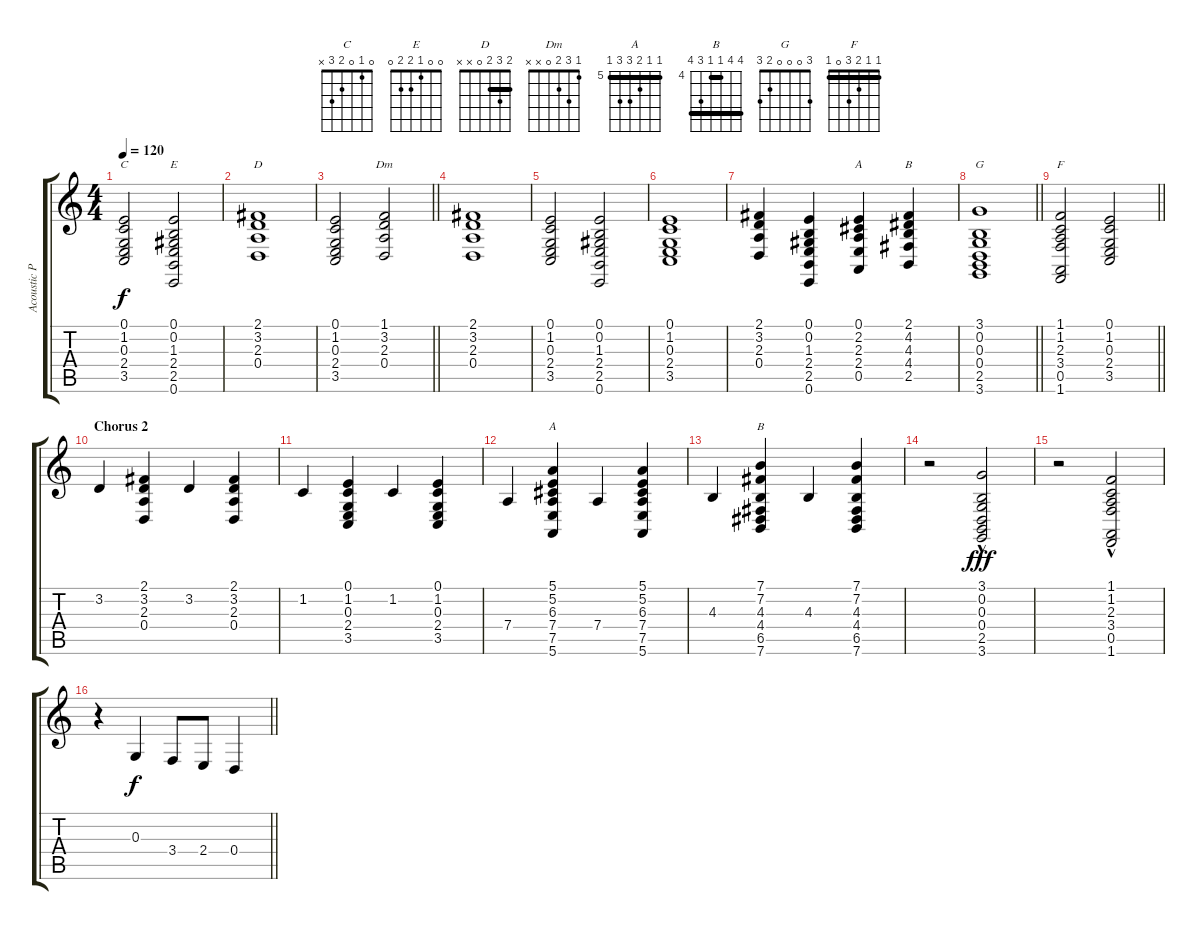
\track ("Acoustic Piano" "Acoustic P") {instrument acousticgrandpiano}
\staff {score tabs}
\tuning (E4 B3 G3 D3 A2 E2) {hide}
\chord ("C" 0 1 0 2 3 x)
\chord ("E" 0 0 1 2 2 0)
\chord ("D" 2 3 2 0 x x) {barre 2}
\chord ("Dm" 1 3 2 0 x x)
\chord ("A" 0 2 2 2 0 x)
\chord ("B" 2 4 4 4 2 x) {barre 2}
\chord ("G" 3 0 0 0 2 3)
\chord ("F" 1 1 2 3 0 1) {barre 1}
\chord ("A" 5 5 6 7 7 5) {firstfret 5 barre 5}
\chord ("B" 7 7 4 4 6 7) {firstfret 4 barre (4 7)}
\ts (4 4)
\tempo 120
\clef g2
\ks c
(0.1 1.2 0.3 2.4 3.5).2{ch "C" dy f} (0.1 0.2 1.3 2.4 2.5 0.6).2{ch "E"} |
(2.1 3.2 2.3 0.4).1{ch "D"} |
\barLineRight lightlight
(0.1 1.2 0.3 2.4 3.5).2 (1.1 3.2 2.3 0.4).2{ch "Dm"} |
(2.1 3.2 2.3 0.4).1 |
(0.1 1.2 0.3 2.4 3.5).2 (0.1 0.2 1.3 2.4 2.5 0.6).2 |
(0.1 1.2 0.3 2.4 3.5).1 |
(2.1 3.2 2.3 0.4).4 (0.1 0.2 1.3 2.4 2.5 0.6).4 (0.1 2.2 2.3 2.4 0.5).4{ch "A"} (2.1 4.2 4.3 4.4 2.5).4{ch "B"} |
\barLineRight lightlight
(3.1 0.2 0.3 0.4 2.5 3.6).1{ch "G"} |
\barLineRight lightlight
(1.1 1.2 2.3 3.4 0.5 1.6).2{ch "F"} (0.1 1.2 0.3 2.4 3.5).2 |
\section ("" "Chorus 2")
3.2.4 (2.1 3.2 2.3 0.4).4 3.2.4 (2.1 3.2 2.3 0.4).4 |
1.2.4 (0.1 1.2 0.3 2.4 3.5).4 1.2.4 (0.1 1.2 0.3 2.4 3.5).4 |
7.4.4 (5.1 5.2 6.3 7.4 7.5 5.6).4{ch "A"} 7.4.4 (5.1 5.2 6.3 7.4 7.5 5.6).4 |
4.3.4 (7.1 7.2 4.3 4.4 6.5 7.6).4{ch "B"} 4.3.4 (7.1 7.2 4.3 4.4 6.5 7.6).4 |
r.2 (3.1{hac} 0.2{hac} 0.3{hac} 0.4{hac} 2.5{hac} 3.6{hac}).2{dy fff} |
r.2 (1.1{hac} 1.2{hac} 2.3{hac} 3.4{hac} 0.5{hac} 1.6{hac}).2 |
\barLineRight lightlight
r.4 0.3.4{dy f} 3.4.8 2.4.8 0.4.4
